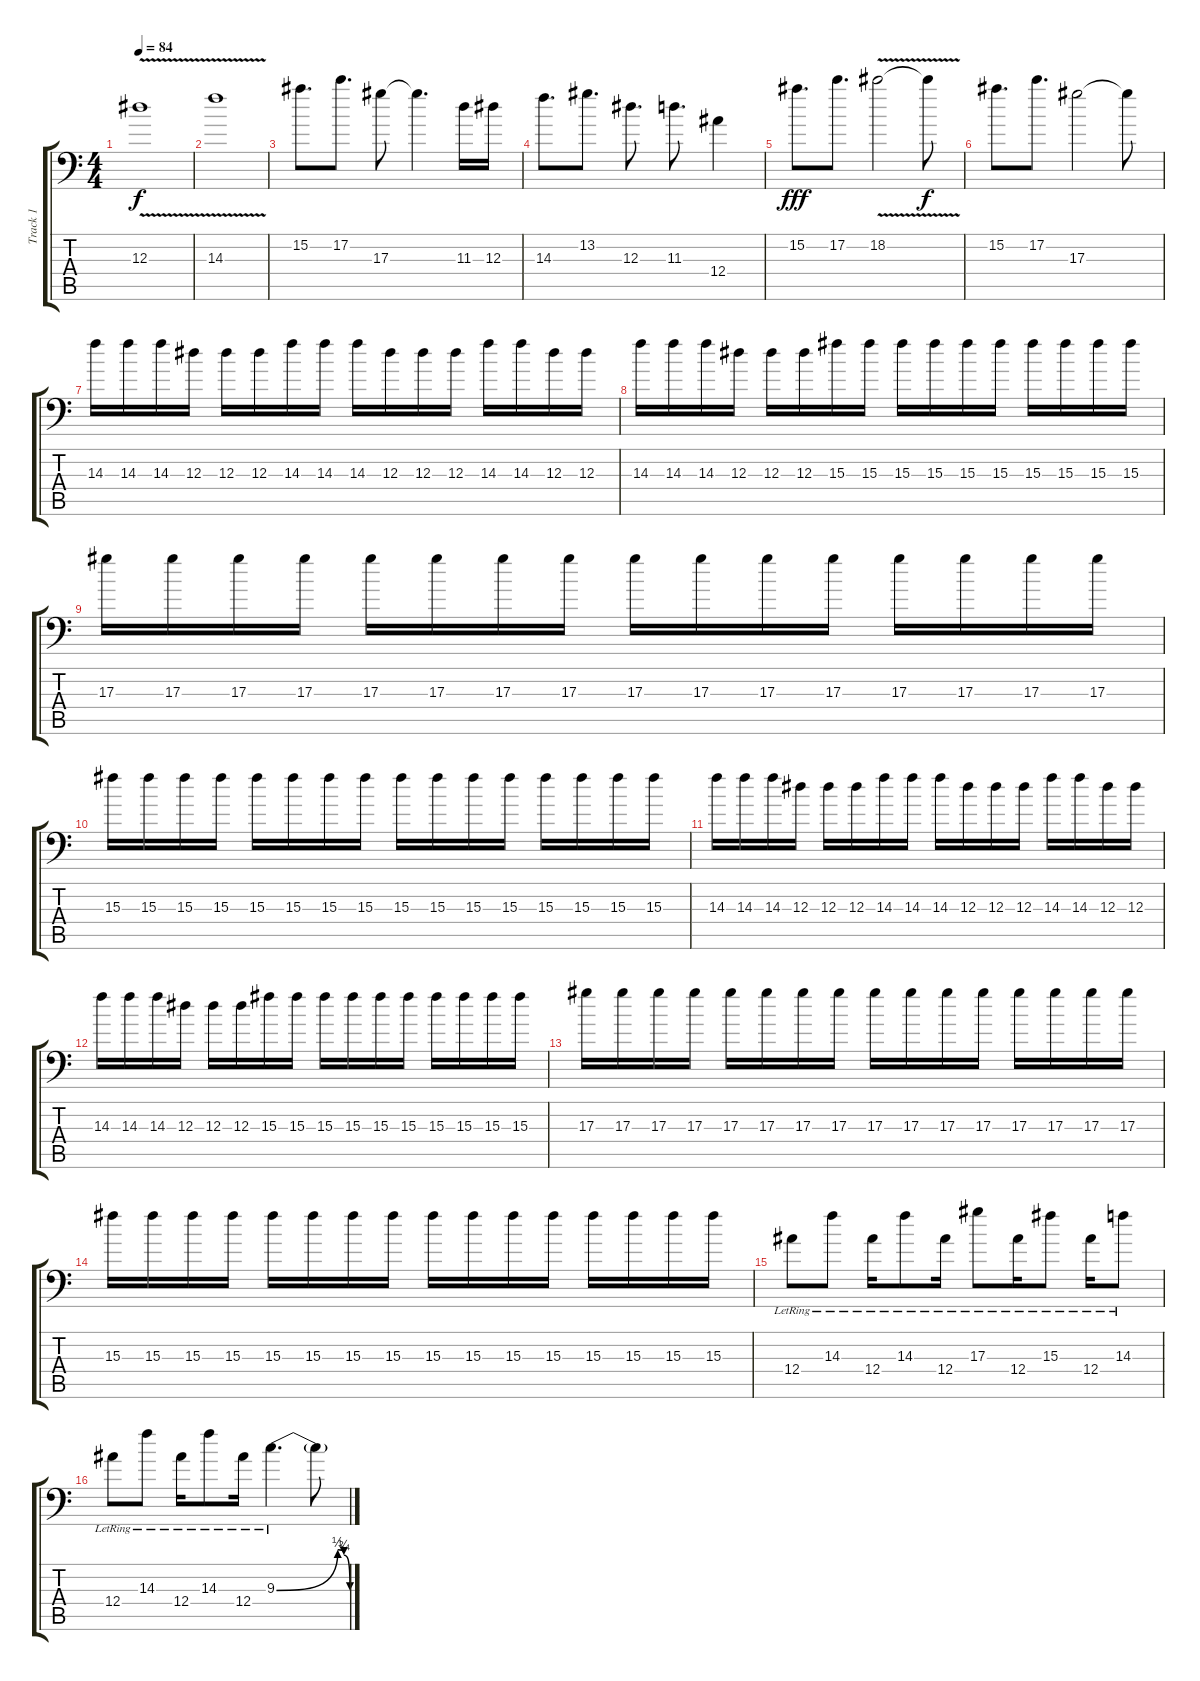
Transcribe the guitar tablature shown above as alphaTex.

\track ("Track 1" "Track 1") {instrument electricguitarjazz}
\staff {score tabs}
\tuning (C4 G3 Eb3 Bb2 F2 Bb1) {hide}
\ts (4 4)
\tempo 84
\clef f4
\ks c
12.3{v}.1{dy f} |
14.3{v}.1 |
15.2.8{d volume 13} 17.2.8{d} 17.3.8 17.3{t}.4{d} 11.3.16 12.3.16 |
14.3.8{d} 13.2.8{d} 12.3.8{d} 11.3.8{d} 12.4.4 |
15.2.8{d dy fff} 17.2.8{d} 18.2{v}.2 18.2{t}.8{dy f} |
15.2.8{d volume 13} 17.2.8{d} 17.3.2 17.3{t}.8 |
14.3.16{volume 11} 14.3.16 14.3.16 12.3.16 12.3.16 12.3.16 14.3.16 14.3.16 14.3.16 12.3.16 12.3.16 12.3.16 14.3.16 14.3.16 12.3.16 12.3.16 |
14.3.16 14.3.16 14.3.16 12.3.16 12.3.16 12.3.16 15.3.16 15.3.16 15.3.16 15.3.16 15.3.16 15.3.16 15.3.16 15.3.16 15.3.16 15.3.16 |
17.3.16 17.3.16 17.3.16 17.3.16 17.3.16 17.3.16 17.3.16 17.3.16 17.3.16 17.3.16 17.3.16 17.3.16 17.3.16 17.3.16 17.3.16 17.3.16 |
15.3.16 15.3.16 15.3.16 15.3.16 15.3.16 15.3.16 15.3.16 15.3.16 15.3.16 15.3.16 15.3.16 15.3.16 15.3.16 15.3.16 15.3.16 15.3.16 |
14.3.16 14.3.16 14.3.16 12.3.16 12.3.16 12.3.16 14.3.16 14.3.16 14.3.16 12.3.16 12.3.16 12.3.16 14.3.16 14.3.16 12.3.16 12.3.16 |
14.3.16 14.3.16 14.3.16 12.3.16 12.3.16 12.3.16 15.3.16 15.3.16 15.3.16 15.3.16 15.3.16 15.3.16 15.3.16 15.3.16 15.3.16 15.3.16 |
17.3.16 17.3.16 17.3.16 17.3.16 17.3.16 17.3.16 17.3.16 17.3.16 17.3.16 17.3.16 17.3.16 17.3.16 17.3.16 17.3.16 17.3.16 17.3.16 |
15.3.16 15.3.16 15.3.16 15.3.16 15.3.16 15.3.16 15.3.16 15.3.16 15.3.16 15.3.16 15.3.16 15.3.16 15.3.16 15.3.16 15.3.16 15.3.16 |
12.4{lr}.8{volume 11} 14.3{lr}.8 12.4{lr}.16 14.3{lr}.8 12.4{lr}.16 17.3{lr}.8 12.4{lr}.16 15.3{lr}.8 12.4{lr}.16 14.3{lr}.8 |
12.4{lr}.8 14.3{lr}.8 12.4{lr}.16 14.3{lr}.8 12.4{lr}.16 9.3{be (custom 0 0 50 2 55 1 60 0) lr}.4{d instrument distortionguitar} 9.3{t}.8
